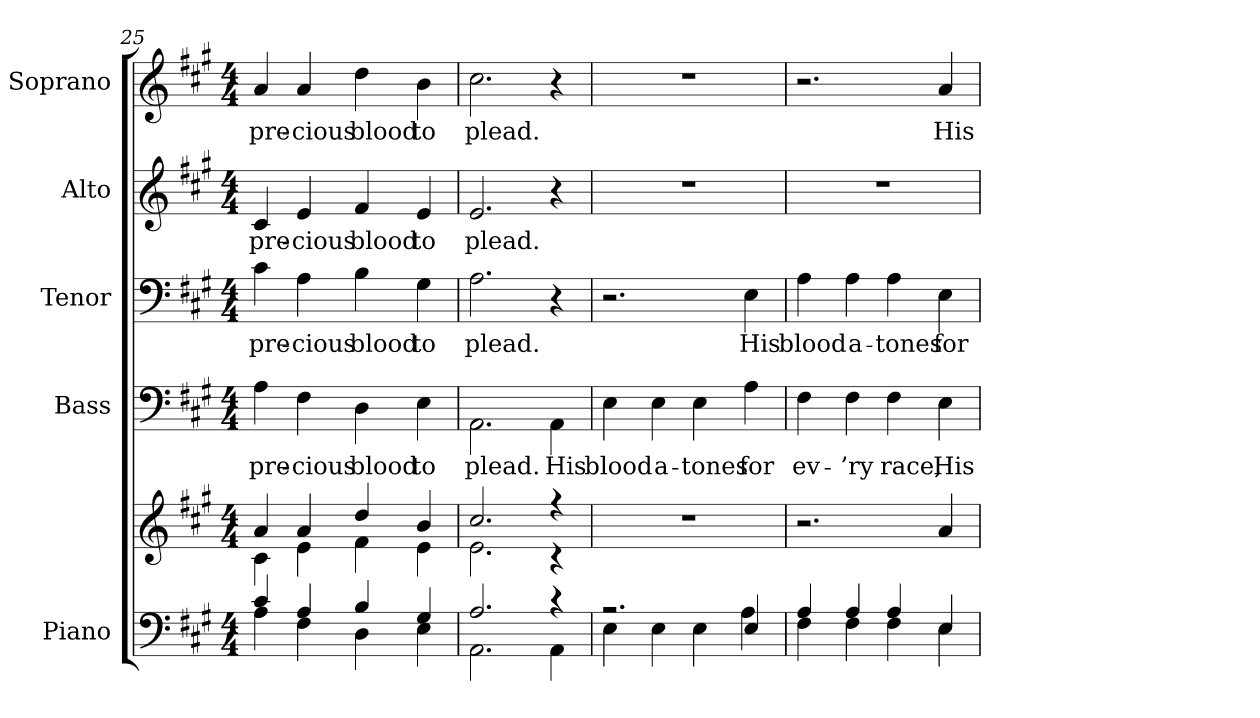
**kern	**kern	**kern	**text	**kern	**text	**kern	**text	**kern	**text
*part5	*part5	*part4	*part4	*part3	*part3	*part2	*part2	*part1	*part1
*staff6	*staff5	*staff4	*staff4	*staff3	*staff3	*staff2	*staff2	*staff1	*staff1
*I"Piano	*	*I"Bass	*	*I"Tenor	*	*I"Alto	*	*I"Soprano	*
*I'Pno.	*	*I'B.	*	*I'T.	*	*I'A.	*	*I'S.	*
*clefF4	*clefG2	*clefF4	*	*clefF4	*	*clefG2	*	*clefG2	*
*	*	*ITrd7c12	*	*	*	*	*	*	*
*k[f#c#g#]	*k[f#c#g#]	*k[f#c#g#]	*	*k[f#c#g#]	*	*k[f#c#g#]	*	*k[f#c#g#]	*
*A:	*A:	*A:	*	*A:	*	*A:	*	*A:	*
*M4/4	*M4/4	*M4/4	*	*M4/4	*	*M4/4	*	*M4/4	*
=25	=25	=25	=25	=25	=25	=25	=25	=25	=25
*^	*^	*	*	*	*	*	*	*	*
!	!	!	!	!	!LO:LY:b:color=#000000	!	!	!	!	!	!
!	!	!	!	!	!	!	!LO:LY:b:color=#000000	!	!	!	!
!	!	!	!	!	!	!	!	!	!LO:LY:b:color=#000000	!	!
!	!	!	!	!	!	!	!	!	!	!	!LO:LY:b:color=#000000
4c#i/	4Ai\	4ai/	4c#i\	4AAi\	pre-	4c#i\	pre-	4c#i/	pre-	4ai/	pre-
!	!	!	!	!	!LO:LY:b:color=#000000	!	!	!	!	!	!
!	!	!	!	!	!	!	!LO:LY:b:color=#000000	!	!	!	!
!	!	!	!	!	!	!	!	!	!LO:LY:b:color=#000000	!	!
!	!	!	!	!	!	!	!	!	!	!	!LO:LY:b:color=#000000
4Ai/	4F#i\	4ai/	4ei\	4FF#i\	-cious	4Ai\	-cious	4ei/	-cious	4ai/	-cious
!	!	!	!	!	!LO:LY:b:color=#000000	!	!	!	!	!	!
!	!	!	!	!	!	!	!LO:LY:b:color=#000000	!	!	!	!
!	!	!	!	!	!	!	!	!	!LO:LY:b:color=#000000	!	!
!	!	!	!	!	!	!	!	!	!	!	!LO:LY:b:color=#000000
4Bi/	4Di\	4ddi/	4f#i\	4DDi\	blood	4Bi\	blood	4f#i/	blood	4ddi\	blood
!	!	!	!	!	!LO:LY:b:color=#000000	!	!	!	!	!	!
!	!	!	!	!	!	!	!LO:LY:b:color=#000000	!	!	!	!
!	!	!	!	!	!	!	!	!	!LO:LY:b:color=#000000	!	!
!	!	!	!	!	!	!	!	!	!	!	!LO:LY:b:color=#000000
4G#i/	4Ei\	4bi/	4ei\	4EEi\	to	4G#i\	to	4ei/	to	4bi\	to
=26	=26	=26	=26	=26	=26	=26	=26	=26	=26	=26	=26
!	!	!	!	!	!LO:LY:b:color=#000000	!	!	!	!	!	!
!	!	!	!	!	!	!	!LO:LY:b:color=#000000	!	!	!	!
!	!	!	!	!	!	!	!	!	!LO:LY:b:color=#000000	!	!
!	!	!	!	!	!	!	!	!	!	!	!LO:LY:b:color=#000000
2.Ai/	2.AAi\	2.cc#i/	2.ei\	2.AAAi\	plead.	2.Ai\	plead.	2.ei/	plead.	2.cc#i\	plead.
!	!	!	!	!	!LO:LY:b:color=#000000	!	!	!	!	!	!
4r	4AAi\	4r	4r	4AAAi\	His	4r	.	4r	.	4r	.
*	*	*v	*v	*	*	*	*	*	*	*	*
=27	=27	=27	=27	=27	=27	=27	=27	=27	=27	=27
*	*	*^	*	*	*	*	*	*	*	*
!	!	!	!	!	!LO:LY:b:color=#000000	!	!	!	!	!	!
*	*	*v	*v	*	*	*	*	*	*	*	*
2.r	4Ei\	1r	4EEi\	blood	2.r	.	1r	.	1r	.
!	!	!	!	!LO:LY:b:color=#000000	!	!	!	!	!	!
.	4Ei\	.	4EEi\	a-	.	.	.	.	.	.
!	!	!	!	!LO:LY:b:color=#000000	!	!	!	!	!	!
.	4Ei\	.	4EEi\	-tones	.	.	.	.	.	.
!	!	!	!	!LO:LY:b:color=#000000	!	!	!	!	!	!
!	!	!	!	!	!	!LO:LY:b:color=#000000	!	!	!	!
4Ei/	4Ai\	.	4AAi\	for	4Ei\	His	.	.	.	.
=28	=28	=28	=28	=28	=28	=28	=28	=28	=28	=28
!	!	!	!	!LO:LY:b:color=#000000	!	!	!	!	!	!
!	!	!	!	!	!	!LO:LY:b:color=#000000	!	!	!	!
4Ai/	4F#i\	2.r	4FF#i\	ev-	4Ai\	blood	1r	.	2.r	.
!	!	!	!	!LO:LY:b:color=#000000	!	!	!	!	!	!
!	!	!	!	!	!	!LO:LY:b:color=#000000	!	!	!	!
4Ai/	4F#i\	.	4FF#i\	-’ry	4Ai\	a-	.	.	.	.
!	!	!	!	!LO:LY:b:color=#000000	!	!	!	!	!	!
!	!	!	!	!	!	!LO:LY:b:color=#000000	!	!	!	!
4Ai/	4F#i\	.	4FF#i\	race,	4Ai\	-tones	.	.	.	.
!	!	!	!	!LO:LY:b:color=#000000	!	!	!	!	!	!
!	!	!	!	!	!	!LO:LY:b:color=#000000	!	!	!	!
!	!	!	!	!	!	!	!	!	!	!LO:LY:b:color=#000000
4Ei/	4Ei\	4ai/	4EEi\	His	4Ei\	for	.	.	4ai/	His
*v	*v	*	*	*	*	*	*	*	*	*
=	=	=	=	=	=	=	=	=	=
*-	*-	*-	*-	*-	*-	*-	*-	*-	*-
